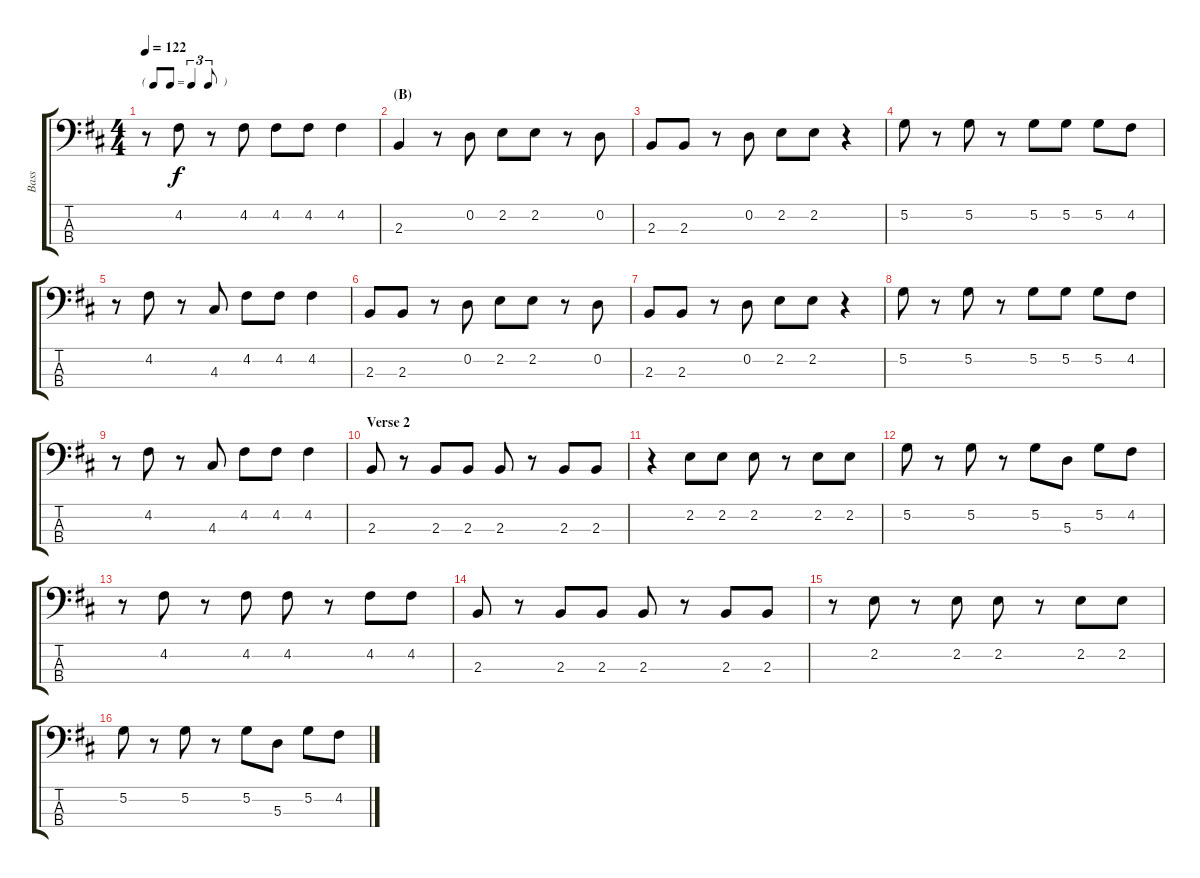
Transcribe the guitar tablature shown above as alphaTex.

\track ("Bass" "Bass") {instrument fretlessbass}
\staff {score tabs}
\tuning (G2 D2 A1 E1) {hide}
\ts (4 4)
\tf triplet8th
\tempo 122
\clef f4
\ks d
r.8{dy f} 4.2.8 r.8 4.2.8 4.2.8 4.2.8 4.2.4 |
\section ("" "(B)")
2.3.4 r.8 0.2.8 2.2.8 2.2.8 r.8 0.2.8 |
2.3.8 2.3.8 r.8 0.2.8 2.2.8 2.2.8 r.4 |
5.2.8 r.8 5.2.8 r.8 5.2.8 5.2.8 5.2.8 4.2.8 |
r.8 4.2.8 r.8 4.3.8 4.2.8 4.2.8 4.2.4 |
2.3.8 2.3.8 r.8 0.2.8 2.2.8 2.2.8 r.8 0.2.8 |
2.3.8 2.3.8 r.8 0.2.8 2.2.8 2.2.8 r.4 |
5.2.8 r.8 5.2.8 r.8 5.2.8 5.2.8 5.2.8 4.2.8 |
r.8 4.2.8 r.8 4.3.8 4.2.8 4.2.8 4.2.4 |
\section ("" "Verse 2")
2.3.8 r.8 2.3.8 2.3.8 2.3.8 r.8 2.3.8 2.3.8 |
r.4 2.2.8 2.2.8 2.2.8 r.8 2.2.8 2.2.8 |
5.2.8 r.8 5.2.8 r.8 5.2.8 5.3.8 5.2.8 4.2.8 |
r.8 4.2.8 r.8 4.2.8 4.2.8 r.8 4.2.8 4.2.8 |
2.3.8 r.8 2.3.8 2.3.8 2.3.8 r.8 2.3.8 2.3.8 |
r.8 2.2.8 r.8 2.2.8 2.2.8 r.8 2.2.8 2.2.8 |
5.2.8 r.8 5.2.8 r.8 5.2.8 5.3.8 5.2.8 4.2.8
